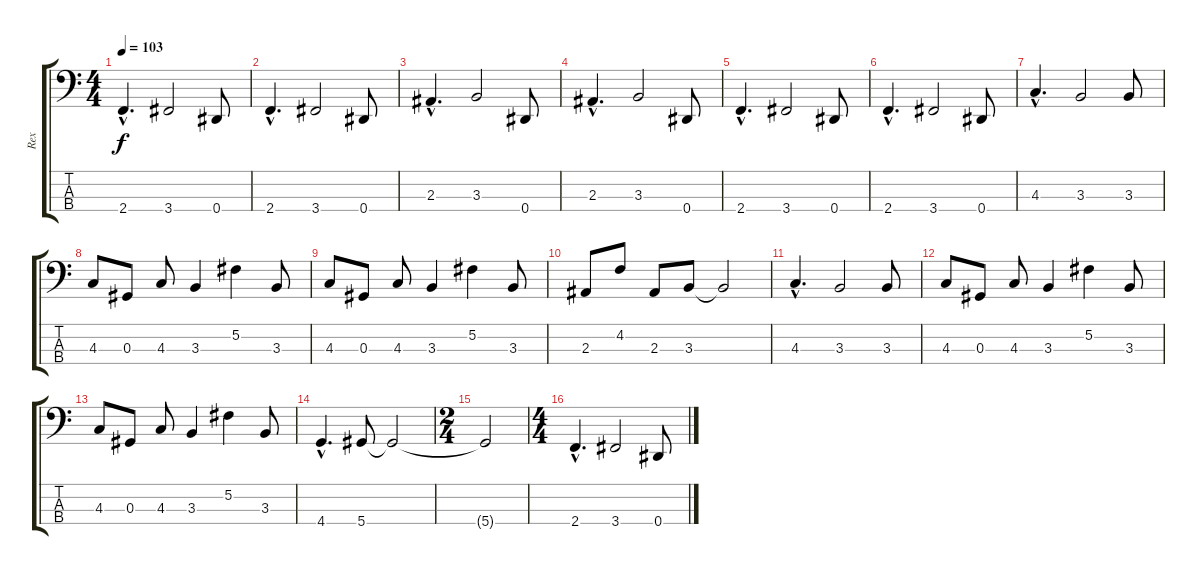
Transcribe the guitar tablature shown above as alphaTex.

\track ("Rex" "Rex") {instrument electricbasspick}
\staff {score tabs}
\tuning (Gb2 Db2 Ab1 Eb1) {hide}
\ts (4 4)
\tempo 103
\clef f4
\ks c
2.4{hac}.4{d dy f} 3.4.2 0.4.8 |
2.4{hac}.4{d} 3.4.2 0.4.8 |
2.3{hac}.4{d} 3.3.2 0.4.8 |
2.3{hac}.4{d} 3.3.2 0.4.8 |
2.4{hac}.4{d} 3.4.2 0.4.8 |
2.4{hac}.4{d} 3.4.2 0.4.8 |
4.3{hac}.4{d} 3.3.2 3.3.8 |
4.3.8 0.3.8 4.3.8 3.3.4 5.2.4 3.3.8 |
4.3.8 0.3.8 4.3.8 3.3.4 5.2.4 3.3.8 |
2.3.8 4.2.8 2.3.8 3.3.8 3.3{t}.2 |
4.3{hac}.4{d} 3.3.2 3.3.8 |
4.3.8 0.3.8 4.3.8 3.3.4 5.2.4 3.3.8 |
4.3.8 0.3.8 4.3.8 3.3.4 5.2.4 3.3.8 |
4.4{hac}.4{d} 5.4.8 5.4{t}.2 |
\ts (2 4)
5.4{t}.2 |
\ts (4 4)
2.4{hac}.4{d} 3.4.2 0.4.8
